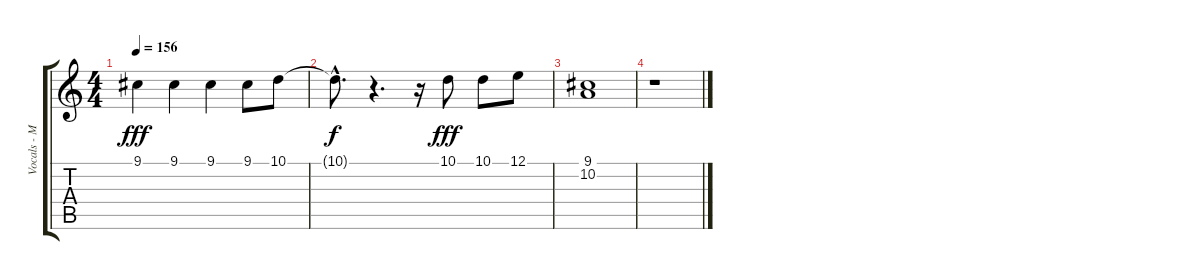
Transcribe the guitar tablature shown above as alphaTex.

\track ("Vocals - Mark" "Vocals - M") {instrument voiceoohs}
\staff {score tabs}
\tuning (E4 B3 G3 D3 A2 E2) {hide}
\ts (4 4)
\tempo 156
\clef g2
\ks c
9.1.4{dy fff} 9.1.4 9.1.4 9.1.8 10.1.8 |
10.1{hac t}.8{d dy f} r.4{d} r.16 10.1.8{dy fff} 10.1.8 12.1.8 |
(9.1 10.2).1 |
r.1
